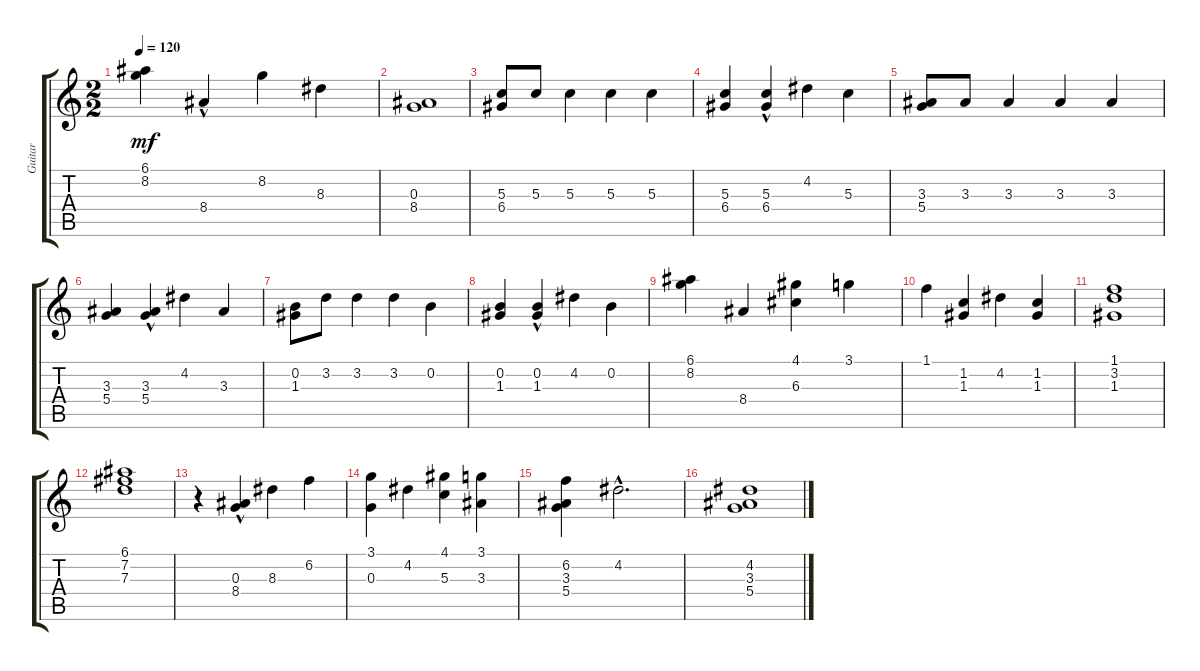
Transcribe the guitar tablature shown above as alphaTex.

\track ("Guitar" "Guitar") {instrument acousticguitarnylon}
\staff {score tabs}
\tuning (E4 B3 G3 D3 A2 E2) {hide}
\ts (2 2)
\tempo 120
\clef g2
\ks c
(6.1 8.2).4{dy mf} 8.4{hac}.4 8.2.4 8.3.4 |
(0.3 8.4).1 |
(5.3 6.4).8 5.3.8 5.3.4 5.3.4 5.3.4 |
(5.3 6.4).4 (5.3 6.4{hac}).4 4.2.4 5.3.4 |
(3.3 5.4).8 3.3.8 3.3.4 3.3.4 3.3.4 |
(3.3 5.4).4 (3.3 5.4{hac}).4 4.2.4 3.3.4 |
(0.2 1.3).8 3.2.8 3.2.4 3.2.4 0.2.4 |
(0.2 1.3).4 (0.2 1.3{hac}).4 4.2.4 0.2.4 |
(6.1 8.2).4 8.4.4 (4.1 6.3).4 3.1.4 |
1.1.4 (1.2 1.3).4 4.2.4 (1.2 1.3).4 |
(1.1 3.2 1.3).1 |
(6.1 7.2 7.3).1 |
r.4 (0.3{hac} 8.4).4 8.3.4 6.2.4 |
(3.1 0.3).4 4.2.4 (4.1 5.3).4 (3.1 3.3).4 |
(6.2 3.3 5.4).4 4.2{hac}.2{d} |
(4.2 3.3 5.4).1
